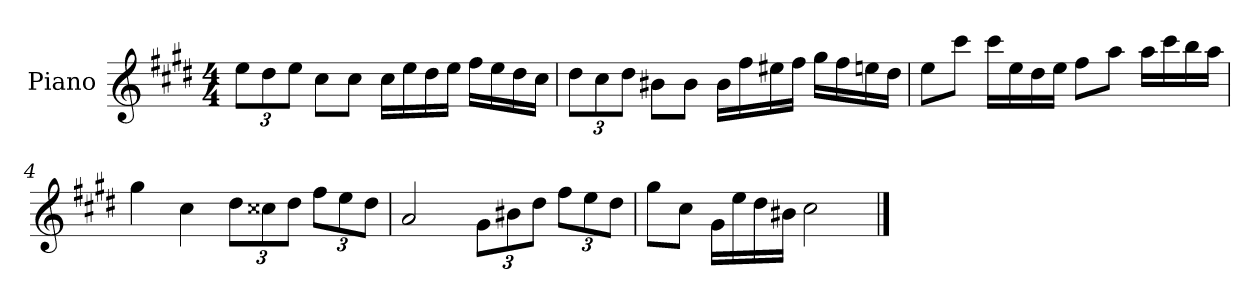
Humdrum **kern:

**kern
*part1
*staff1
*I"Piano
*I'Pno.
*clefG2
*k[f#c#g#d#]
*M4/4
*Xbrackettup
=1
12ee\L
12dd#\
12ee\J
8cc#\L
8cc#\J
16cc#\LL
16ee\
16dd#\
16ee\JJ
16ff#\LL
16ee\
16dd#\
16cc#\JJ
=2
12dd#\L
12cc#\
12dd#\J
8b#X\L
8b#\J
16b#\LL
16ff#\
16ee#X\
16ff#\JJ
16gg#\LL
16ff#\
16een\
16dd#\JJ
=3
8ee\L
8ccc#\J
16ccc#\LL
16ee\
16dd#\
16ee\JJ
8ff#\L
8aa\J
16aa\LL
16ccc#\
16bb\
16aa\JJ
!!LO:LB:g=z
=4
4gg#\
4cc#\
12dd#\L
12cc##X\
12dd#\J
12ff#\L
12ee\
12dd#\J
=5
2a/
12g#\L
12b#X\
12dd#\J
12ff#\L
12ee\
12dd#\J
=6
8gg#\L
8cc#\J
16g#\LL
16ee\
16dd#\
16b#X\JJ
2cc#\
==
*-
